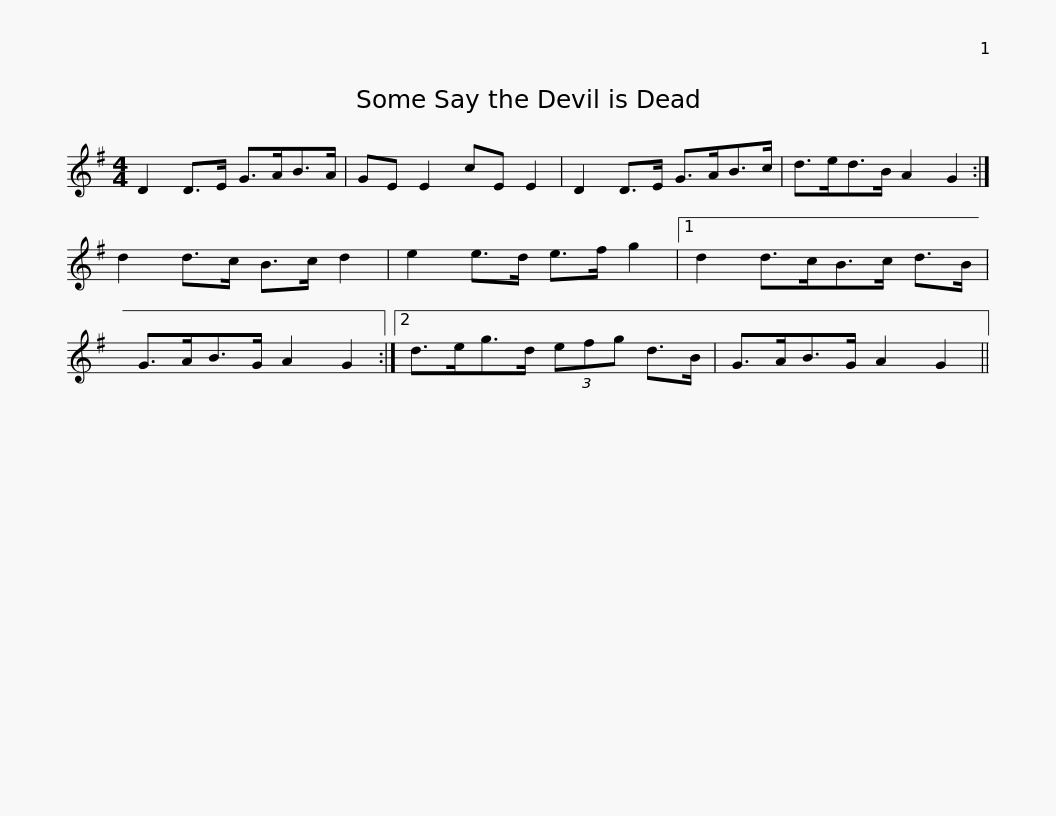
X:1
L:1/8
M:4/4
I:linebreak $
K:G
V:1 treble
V:1
 D2 D>E G>AB>A | GE E2 cE E2 | D2 D>E G>AB>c | d>ed>B A2 G2 :| d2 d>c B>c d2 | %5
 e2 e>d e>f g2 |1$ d2 d>cB>c d>B | G>AB>G A2 G2 :|2 d>eg>d (3efg d>B | G>AB>G A2 G2 || %10
